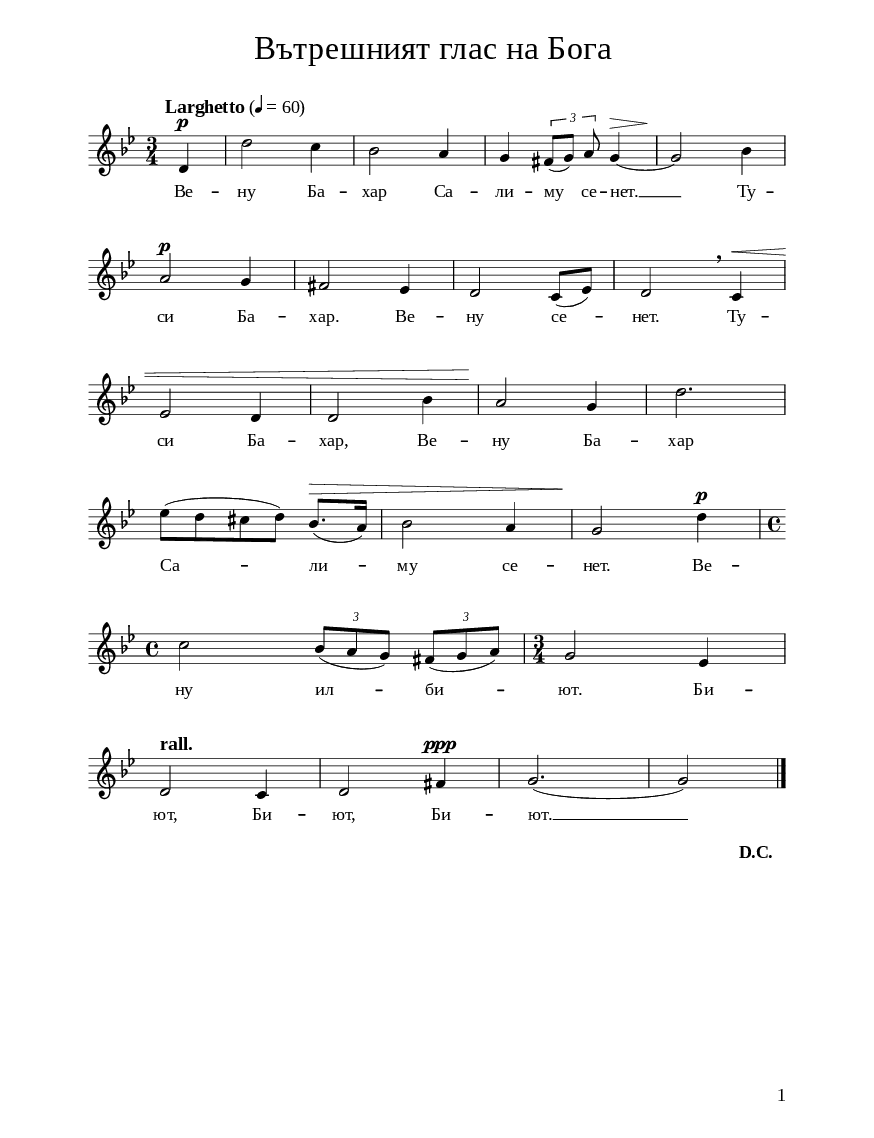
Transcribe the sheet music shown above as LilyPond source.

\version "2.24.2"

% include paper part and global functions
\include "include/globals.ily"

\bookpart {
  \label #'ref200
  \tocItem \markup "Вътрешният глас на Бога"
  \include "include/bookpart-paper.ily"
  \score {
    \include "include/score-layout.ily"

    \new Voice \relative c' {
      \clef treble
      \key g \minor
      \time 3/4
      \tempoFunc "Larghetto" 4 "60"
      \autoBeamOff

      \partial 4
      d4^\p | % 2
      d'2 c4 | % 3
      bes2 a4 | % 4
      g4 \times 2/3 {
        fis8 ( [g8] ) a8
      }
      g4^\> ~ | % 5
      g2 \! bes4 \break | % 6
      a2^\p g4 | % 7
      fis2 es4 | % 8
      d2 c8 ( [es8] ) | % 9
      d2 \breathe  c4^\< \break
      es2 d4 | % 11
      d2 bes'4 | % 12
      a2 \!  g4 | % 13
      d'2. \break | % 14
      es8 ( [d8 cis8 d8] )  bes8.^\>  ( [a16] ) | % 15
      bes2 a4 | % 16
      g2 \! d'4^\p \break | % 17
      \time 4/4  c2
      \times 2/3  {
        bes8 [( a8 g8 )]
      }
      \times 2/3  {
        fis8 ( [g8 a8] )
      }
      | % 18
      \time 3/4  g2 es4 \break | % 19
      \tempo "rall." d2 c4 |
      d2 fis4^\ppp | % 21
      g2. ( | % 22
      g2 )\bar "|."
    }

    \addlyrics {
      Ве -- ну Ба
      -- хар Са -- ли -- му  се -- нет. __ Ту -- си Ба --
      хар. Ве -- ну се -- нет. Ту -- си Ба -- хар, Ве
      -- ну Ба -- хар Са -- ли -- му се -- нет. Ве --
      ну ил -- би -- ют. Би -- ют, Би -- ют, Би -- ют. __}

      \header {
        title = \titleFunc "Вътрешният глас на Бога " "Vătrešnijat glas na Boga"

      }

      \midi{}

    } % score

    \markup \dc-one "D.C."


  } % bookpart

  % Più mosso
  %
